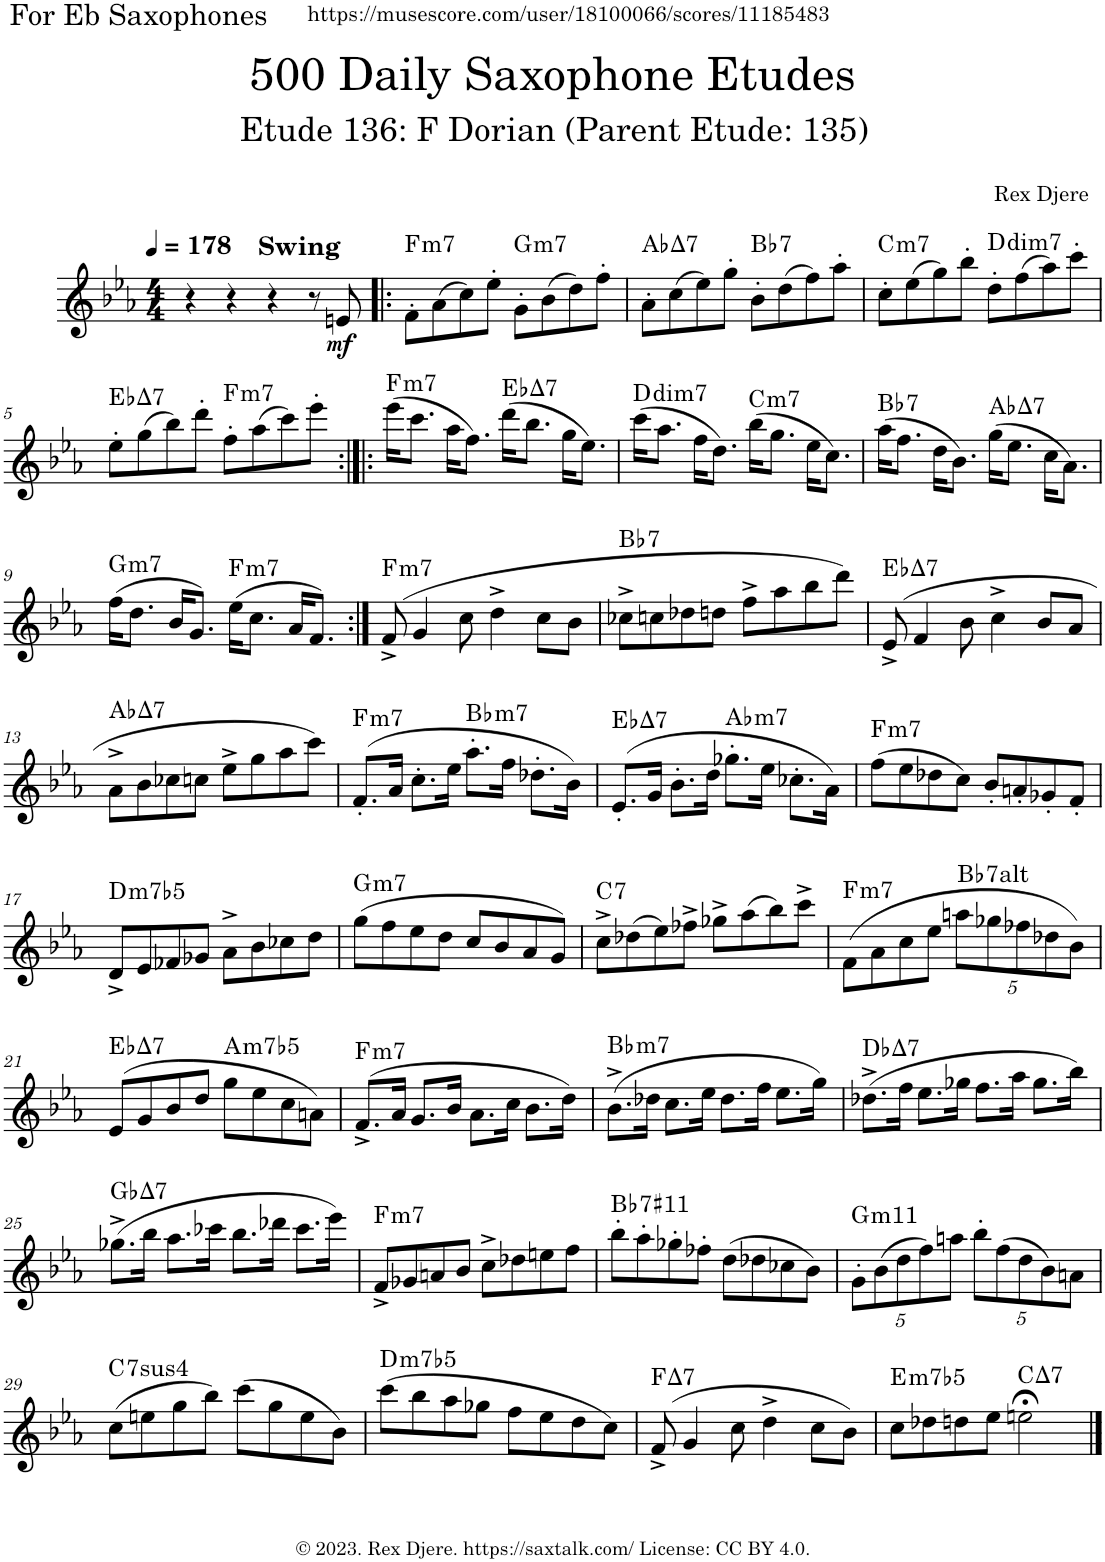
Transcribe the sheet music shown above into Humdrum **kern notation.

**kern	**dynam	**harte
*part1	*part1	*part1
*staff1	*staff1	*
*I"Alto Saxophone	*	*
*I'A. Sax.	*	*
*clefG2	*	*
*Trd5c9	*	*
*k[b-e-a-]	*	*
*M4/4	*	*
*MM178	*	*
=1	=1	=1
!LO:TX:a:B:t=Swing	!	!
4r	.	.
4r	.	.
4r	.	.
8r	.	.
!	!LO:DY:b	!
8en/	mf	.
=2!|:	=2!|:	=2!|:
!	!	!LO:H:kt=m7
8f'\L	.	F:min7
(8a-\	.	.
8cc\)	.	.
8ee-'\J	.	.
!	!	!LO:H:kt=m7
8g'\L	.	G:min7
(8b-\	.	.
8dd\)	.	.
8ff'\J	.	.
=3	=3	=3
!	!	!LO:H:kt=7
8a-'\L	.	Ab:maj7
(8cc\	.	.
8ee-\)	.	.
8gg'\J	.	.
!	!	!LO:H:kt=7
8b-'\L	.	Bb:7
(8dd\	.	.
8ff\)	.	.
8aa-'\J	.	.
=4	=4	=4
!	!	!LO:H:kt=m7
8cc'\L	.	C:min7
(8ee-\	.	.
8gg\)	.	.
8bb-'\J	.	.
!	!	!LO:H:kt=dim7
8dd'\L	.	D:dim7
(8ff\	.	.
8aa-\)	.	.
8ccc'\J	.	.
!!LO:LB:g=z
=5	=5	=5
!	!	!LO:H:kt=7
8ee-'\L	.	Eb:maj7
(8gg\	.	.
8bb-\)	.	.
8ddd'\J	.	.
!	!	!LO:H:kt=m7
8ff'\L	.	F:min7
(8aa-\	.	.
8ccc\)	.	.
8eee-'\J	.	.
=6:|!|:	=6:|!|:	=6:|!|:
!	!	!LO:H:kt=m7
(16eee-\KL	.	F:min7
8.ccc\J	.	.
16aa-\KL	.	.
8.ff\J)	.	.
!	!	!LO:H:kt=7
(16ddd\KL	.	Eb:maj7
8.bb-\J	.	.
16gg\KL	.	.
8.ee-\J)	.	.
=7	=7	=7
!	!	!LO:H:kt=dim7
(16ccc\KL	.	D:dim7
8.aa-\J	.	.
16ff\KL	.	.
8.dd\J)	.	.
!	!	!LO:H:kt=m7
(16bb-\KL	.	C:min7
8.gg\J	.	.
16ee-\KL	.	.
8.cc\J)	.	.
=8	=8	=8
!	!	!LO:H:kt=7
(16aa-\KL	.	Bb:7
8.ff\J	.	.
16dd\KL	.	.
8.b-\J)	.	.
!	!	!LO:H:kt=7
(16gg\KL	.	Ab:maj7
8.ee-\J	.	.
16cc\KL	.	.
8.a-\J)	.	.
!!LO:LB:g=z
=9	=9	=9
!	!	!LO:H:kt=m7
(16ff\KL	.	G:min7
8.dd\J	.	.
16b-/KL	.	.
8.g/J)	.	.
!	!	!LO:H:kt=m7
(16ee-\KL	.	F:min7
8.cc\J	.	.
16a-/KL	.	.
8.f/J)	.	.
=10:|!	=10:|!	=10:|!
!	!	!LO:H:kt=m7
(8f^/	.	F:min7
4g/	.	.
8cc\	.	.
4dd^\	.	.
8cc\L	.	.
8b-\J	.	.
=11	=11	=11
!	!	!LO:H:kt=7
8cc-X^\L	.	Bb:7
8ccn\	.	.
8dd-X\	.	.
8ddn\J	.	.
8ff^\L	.	.
8aa-\	.	.
8bb-\	.	.
8ddd\J)	.	.
=12	=12	=12
!	!	!LO:H:kt=7
(8e-^/	.	Eb:maj7
4f/	.	.
8b-\	.	.
4cc^\	.	.
8b-/L	.	.
8a-/J	.	.
!!LO:LB:g=z
=13	=13	=13
!	!	!LO:H:kt=7
8a-^\L	.	Ab:maj7
8b-\	.	.
8cc-X\	.	.
8ccn\J	.	.
8ee-^\L	.	.
8gg\	.	.
8aa-\	.	.
8ccc\J)	.	.
=14	=14	=14
!	!	!LO:H:kt=m7
(8.f'/L	.	F:min7
16a-/Jk	.	.
8.cc'\L	.	.
16ee-\Jk	.	.
!	!	!LO:H:kt=m7
8.aa-'\L	.	Bb:min7
16ff\Jk	.	.
8.dd-X'\L	.	.
16b-\Jk)	.	.
=15	=15	=15
!	!	!LO:H:kt=7
(8.e-'/L	.	Eb:maj7
16g/Jk	.	.
8.b-'\L	.	.
16dd\Jk	.	.
!	!	!LO:H:kt=m7
8.gg-X'\L	.	Ab:min7
16ee-\Jk	.	.
8.cc-X'\L	.	.
16a-\Jk)	.	.
=16	=16	=16
!	!	!LO:H:kt=m7
(8ff\L	.	F:min7
8ee-\	.	.
8dd-X\	.	.
8cc\J)	.	.
8b-'/L	.	.
8an'/	.	.
8g-X'/	.	.
8f'/J	.	.
!!LO:LB:g=z
=17	=17	=17
!	!	!LO:H:kt=m7b5
8d^/L	.	D:hdim7
8e-/	.	.
8f-X/	.	.
8g-X/J	.	.
8a-^\L	.	.
8b-\	.	.
8cc-X\	.	.
8dd\J	.	.
=18	=18	=18
!	!	!LO:H:kt=m7
(8gg\L	.	G:min7
8ff\	.	.
8ee-\	.	.
8dd\J	.	.
8cc/L	.	.
8b-/	.	.
8a-/	.	.
8g/J)	.	.
=19	=19	=19
!	!	!LO:H:kt=7
8cc^\L	.	C:7
(8dd-X\	.	.
8ee-\)	.	.
8ff-X^\J	.	.
8gg-X^\L	.	.
(8aa-\	.	.
8bb-\)	.	.
8ccc^\J	.	.
=20	=20	=20
!	!	!LO:H:kt=m7
(8f\L	.	F:min7
8a-\	.	.
8cc\	.	.
8ee-\J	.	.
*Xbrackettup	*	*
!	!	!LO:H:kt=7
10aan\L	.	Bb:(3,b5,#5,b7,b9,#9)
10gg-X\	.	.
10ff-X\	.	.
10dd-X\	.	.
10b-\J)	.	.
!!LO:LB:g=z
=21	=21	=21
!	!	!LO:H:kt=7
(8e-/L	.	Eb:maj7
8g/	.	.
8b-/	.	.
8dd/J	.	.
!	!	!LO:H:kt=m7b5
8gg\L	.	A:hdim7
8ee-\	.	.
8cc\	.	.
8an\J)	.	.
=22	=22	=22
!	!	!LO:H:kt=m7
(8.f^/L	.	F:min7
16a-/Jk	.	.
8.g/L	.	.
16b-/Jk	.	.
8.a-\L	.	.
16cc\Jk	.	.
8.b-\L	.	.
16dd\Jk)	.	.
=23	=23	=23
!	!	!LO:H:kt=m7
(8.b-^\L	.	Bb:min7
16dd-X\Jk	.	.
8.cc\L	.	.
16ee-\Jk	.	.
8.dd-\L	.	.
16ff\Jk	.	.
8.ee-\L	.	.
16gg\Jk)	.	.
=24	=24	=24
!	!	!LO:H:kt=7
(8.dd-X^\L	.	Db:maj7
16ff\Jk	.	.
8.ee-\L	.	.
16gg-X\Jk	.	.
8.ff\L	.	.
16aa-\Jk	.	.
8.gg-\L	.	.
16bb-\Jk)	.	.
!!LO:LB:g=z
=25	=25	=25
!	!	!LO:H:kt=7
(8.gg-X^\L	.	Gb:maj7
16bb-\Jk	.	.
8.aa-\L	.	.
16ccc-X\Jk	.	.
8.bb-\L	.	.
16ddd-X\Jk	.	.
8.ccc-\L	.	.
16eee-\Jk)	.	.
=26	=26	=26
!	!	!LO:H:kt=m7
8f^/L	.	F:min7
8g-X/	.	.
8an/	.	.
8b-/J	.	.
8cc^\L	.	.
8dd-X\	.	.
8een\	.	.
8ff\J	.	.
=27	=27	=27
!	!	!LO:H:kt=7
8bb-'\L	.	Bb:7(#11)
8aa-'\	.	.
8gg-X'\	.	.
8ff-X'\J	.	.
(8dd\L	.	.
8dd-X\	.	.
8cc-X\	.	.
8b-\J)	.	.
=28	=28	=28
!	!	!LO:H:kt=m11
10g'\L	.	G:min9(11)
(10b-\	.	.
10dd\	.	.
10ff\)	.	.
10aan\J	.	.
10bb-'\L	.	.
(10ff\	.	.
10dd\	.	.
10b-\)	.	.
10an\J	.	.
!!LO:LB:g=z
=29	=29	=29
!	!	!LO:H:kt=74
(8cc\L	.	C:sus4(7)
8een\	.	.
8gg\	.	.
8bb-\J)	.	.
(8ccc\L	.	.
8gg\	.	.
8ee\	.	.
8b-\J)	.	.
=30	=30	=30
!	!	!LO:H:kt=m7b5
(8ccc\L	.	D:hdim7
8bb-\	.	.
8aa-\	.	.
8gg-X\J	.	.
8ff\L	.	.
8ee-\	.	.
8dd\	.	.
8cc\J)	.	.
=31	=31	=31
!	!	!LO:H:kt=7
(8f^/	.	F:maj7
4g/	.	.
8cc\	.	.
4dd^\	.	.
8cc\L	.	.
8b-\J)	.	.
=32	=32	=32
!	!	!LO:H:kt=m7b5
8cc\L	.	E:hdim7
8dd-X\	.	.
8ddn\	.	.
8ee-\J	.	.
!	!	!LO:H:kt=7
2een;<\	.	C:maj7
==	==	==
*-	*-	*-
